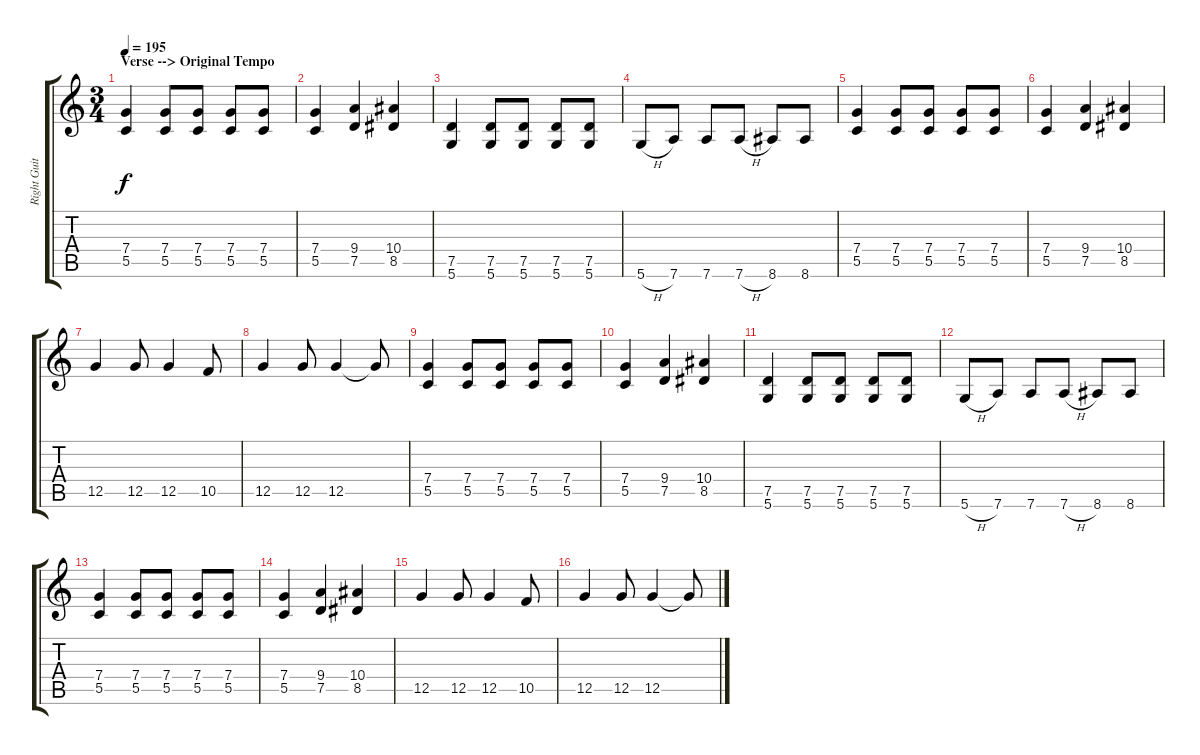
\track ("Right Guitar" "Right Guit") {instrument distortionguitar}
\staff {score tabs}
\tuning (D4 A3 F3 C3 G2 D2) {hide}
\ts (3 4)
\section ("" "Verse --> Original Tempo")
\tempo 195
\clef g2
\ks c
(7.4 5.5).4{dy f} (7.4 5.5).8 (7.4 5.5).8 (7.4 5.5).8 (7.4 5.5).8 |
(7.4 5.5).4 (9.4 7.5).4 (10.4 8.5).4 |
(7.5 5.6).4 (7.5 5.6).8 (7.5 5.6).8 (7.5 5.6).8 (7.5 5.6).8 |
5.6{h}.8 7.6.8 7.6.8 7.6{h}.8 8.6.8 8.6.8 |
(7.4 5.5).4 (7.4 5.5).8 (7.4 5.5).8 (7.4 5.5).8 (7.4 5.5).8 |
(7.4 5.5).4 (9.4 7.5).4 (10.4 8.5).4 |
12.5.4 12.5.8 12.5.4 10.5.8 |
12.5.4 12.5.8 12.5.4 12.5{t}.8 |
(7.4 5.5).4 (7.4 5.5).8 (7.4 5.5).8 (7.4 5.5).8 (7.4 5.5).8 |
(7.4 5.5).4 (9.4 7.5).4 (10.4 8.5).4 |
(7.5 5.6).4 (7.5 5.6).8 (7.5 5.6).8 (7.5 5.6).8 (7.5 5.6).8 |
5.6{h}.8 7.6.8 7.6.8 7.6{h}.8 8.6.8 8.6.8 |
(7.4 5.5).4 (7.4 5.5).8 (7.4 5.5).8 (7.4 5.5).8 (7.4 5.5).8 |
(7.4 5.5).4 (9.4 7.5).4 (10.4 8.5).4 |
12.5.4 12.5.8 12.5.4 10.5.8 |
12.5.4 12.5.8 12.5.4 12.5{t}.8
